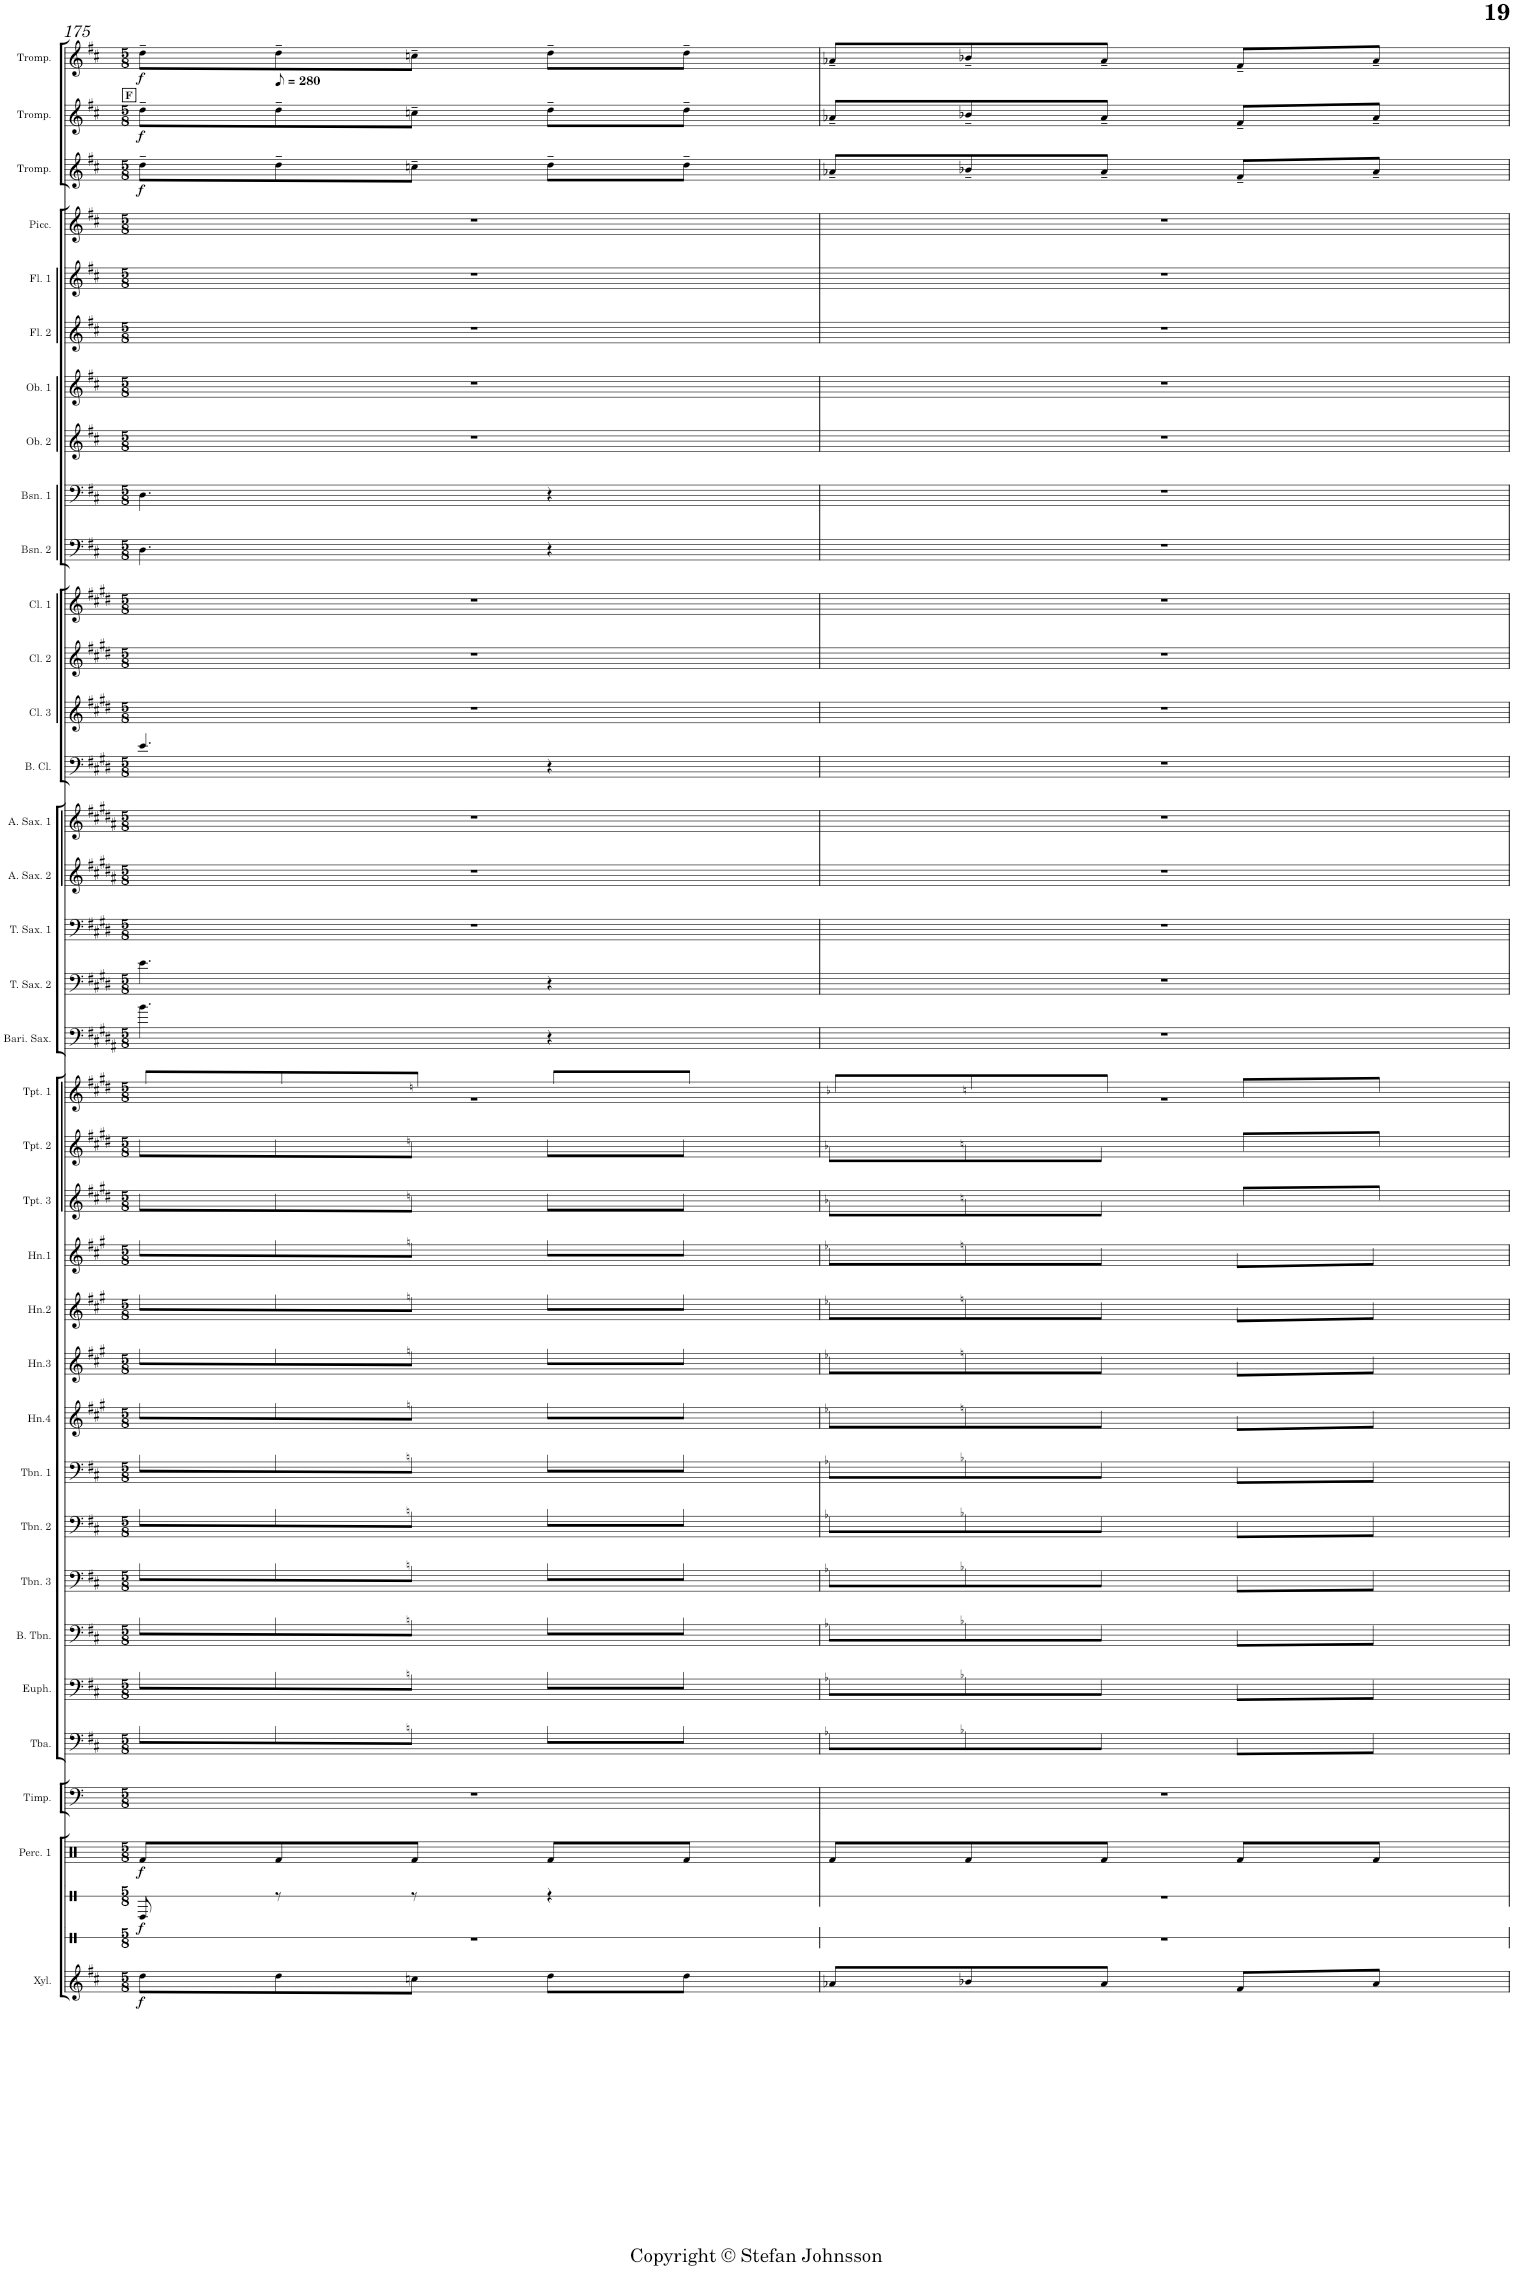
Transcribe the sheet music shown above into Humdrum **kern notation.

**kern	**dynam	**kern	**kern	**dynam	**kern	**dynam	**kern	**kern	**kern	**kern	**kern	**kern	**kern	**kern	**kern	**kern	**kern	**kern	**kern	**kern	**kern	**kern	**kern	**kern	**kern	**kern	**kern	**kern	**kern	**kern	**kern	**kern	**kern	**kern	**kern	**kern	**kern	**dynam	**kern	**dynam	**kern	**dynam
*part37	*part37	*part36	*part35	*part35	*part34	*part34	*part33	*part32	*part31	*part30	*part29	*part28	*part27	*part26	*part25	*part24	*part23	*part22	*part21	*part20	*part19	*part18	*part17	*part16	*part15	*part14	*part13	*part12	*part11	*part10	*part9	*part8	*part7	*part6	*part5	*part4	*part3	*part3	*part2	*part2	*part1	*part1
*staff37	*staff37	*staff36	*staff35	*staff35	*staff34	*staff34	*staff33	*staff32	*staff31	*staff30	*staff29	*staff28	*staff27	*staff26	*staff25	*staff24	*staff23	*staff22	*staff21	*staff20	*staff19	*staff18	*staff17	*staff16	*staff15	*staff14	*staff13	*staff12	*staff11	*staff10	*staff9	*staff8	*staff7	*staff6	*staff5	*staff4	*staff3	*staff3	*staff2	*staff2	*staff1	*staff1
*I"Percussion 4	*	*I"Tam-tam	*I"Bass Drum	*	*I"Percussion 1	*	*I"Timpani	*I"Tuba	*I"Euphonium	*I"Bass Trombone	*I"Trombone 3	*I"Trombone 2	*I"Trombone 1	*I"Horn 4 in F	*I"Horn 3 in F	*I"Horn 2 in F	*I"Horn 1 in F	*I"Trumpet in Bb 3	*I"Trumpet in Bb 2	*I"Trumpet in Bb 1	*I"Baritone Saxophone	*I"Tenor Saxophone 2	*I"Tenor Saxophone 1	*I"Alto Saxophone 2	*I"Alto Saxophone 1	*I"Bass Clarinet in Bb	*I"Clarinet in Bb 3	*I"Clarinet in Bb 2	*I"Clarinet in Bb 1	*I"Bassoon 2	*I"Bassoon 1	*I"Oboe 2	*I"Oboe 1	*I"Flute 2	*I"Flute 1	*I"Piccolo	*I"Solo Trumpet 3 in C	*	*I"Solo Trumpet 2 in C	*	*I"Solo Trumpet 1 in C	*
*I'Perc. 4	*	*I'T.-t.	*I'B. D.	*	*I'Perc. 1	*	*I'Timp.	*I'Tba.	*I'Euph.	*I'B. Tbn.	*I'Tbn. 3	*I'Tbn. 2	*I'Tbn. 1	*I'Hn.4	*I'Hn.3	*I'Hn.2	*I'Hn.1	*I'Tpt. 3	*I'Tpt. 2	*I'Tpt. 1	*I'Bari. Sax.	*I'T. Sax. 2	*I'T. Sax. 1	*I'A. Sax. 2	*I'A. Sax. 1	*I'B. Cl.	*I'Cl. 3	*I'Cl. 2	*I'Cl. 1	*I'Bsn. 2	*I'Bsn. 1	*I'Ob. 2	*I'Ob. 1	*I'Fl. 2	*I'Fl. 1	*I'Picc.	*	*	*	*	*	*
!!LO:PB:g=z
*clefG2	*	*clefX	*clefX	*	*clefX	*	*clefF4	*clefF4	*clefF4	*clefF4	*clefF4	*clefF4	*clefF4	*clefG2	*clefG2	*clefG2	*clefG2	*clefG2	*clefG2	*clefG2	*clefF4	*clefF4	*clefF4	*clefG2	*clefG2	*clefF4	*clefG2	*clefG2	*clefG2	*clefF4	*clefF4	*clefG2	*clefG2	*clefG2	*clefG2	*clefG2	*clefG2	*	*clefG2	*	*clefG2	*
*Trd-7c-12	*	*	*Trd1c2	*	*	*	*	*	*	*	*	*	*	*Trd4c7	*Trd4c7	*Trd4c7	*Trd4c7	*Trd1c2	*Trd1c2	*Trd1c2	*Trd12c21	*Trd8c14	*Trd8c14	*Trd5c9	*Trd5c9	*Trd8c14	*Trd1c2	*Trd1c2	*Trd1c2	*	*	*	*	*	*	*Trd-7c-12	*	*	*	*	*	*
*k[f#c#]	*	*k[]	*k[]	*	*k[]	*	*k[]	*k[f#c#]	*k[f#c#]	*k[f#c#]	*k[f#c#]	*k[f#c#]	*k[f#c#]	*k[f#c#g#]	*k[f#c#g#]	*k[f#c#g#]	*k[f#c#g#]	*k[f#c#g#d#]	*k[f#c#g#d#]	*k[f#c#g#d#]	*k[f#c#g#d#a#]	*k[f#c#g#d#]	*k[f#c#g#d#]	*k[f#c#g#d#a#]	*k[f#c#g#d#a#]	*k[f#c#g#d#]	*k[f#c#g#d#]	*k[f#c#g#d#]	*k[f#c#g#d#]	*k[f#c#]	*k[f#c#]	*k[f#c#]	*k[f#c#]	*k[f#c#]	*k[f#c#]	*k[f#c#]	*k[f#c#]	*	*k[f#c#]	*	*k[f#c#]	*
*D:	*	*	*	*	*	*	*	*D:	*D:	*D:	*D:	*D:	*D:	*A:	*A:	*A:	*A:	*E:	*E:	*E:	*B:	*E:	*E:	*B:	*B:	*E:	*E:	*E:	*E:	*D:	*D:	*D:	*D:	*D:	*D:	*D:	*D:	*	*D:	*	*D:	*
*M5/8	*	*M5/8	*M5/8	*	*M5/8	*	*M5/8	*M5/8	*M5/8	*M5/8	*M5/8	*M5/8	*M5/8	*M5/8	*M5/8	*M5/8	*M5/8	*M5/8	*M5/8	*M5/8	*M5/8	*M5/8	*M5/8	*M5/8	*M5/8	*M5/8	*M5/8	*M5/8	*M5/8	*M5/8	*M5/8	*M5/8	*M5/8	*M5/8	*M5/8	*M5/8	*M5/8	*	*M5/8	*	*M5/8	*
!!LO:REH:place=s1:b:B:cj:t=F
=175	=175	=175	=175	=175	=175	=175	=175	=175	=175	=175	=175	=175	=175	=175	=175	=175	=175	=175	=175	=175	=175	=175	=175	=175	=175	=175	=175	=175	=175	=175	=175	=175	=175	=175	=175	=175	=175	=175	=175	=175	=175	=175
*	*	*	*	*	*	*	*	*	*	*	*	*	*	*	*	*	*	*	*	*^	*	*	*	*	*	*	*	*	*	*	*	*	*	*	*	*	*	*	*	*	*	*
!	!LO:DY:b	!	!	!LO:DY:b	!	!LO:DY:b	!	!	!	!	!	!	!	!	!	!	!	!	!	!	!	!	!	!	!	!	!	!	!	!	!	!	!	!	!	!	!	!	!LO:DY:b	!	!LO:DY:b	!	!LO:DY:b
8dd\L	f	8%5r	8e/	f	8f/L	f	8%5r	8d\L	8d\L	8d\L	8d\L	8d\L	8d\L	8aa\L	8aa\L	8aa\L	8aa\L	8ee\L	8ee\L	8ee/L	8%5r	4.b\	4.e\	8%5r	8%5r	8%5r	4.e/	8%5r	8%5r	8%5r	4.D\	4.D\	8%5r	8%5r	8%5r	8%5r	8%5r	8dd~\L	f	8dd~\L	f	8dd~\L	f
*	*	*	*	*	*	*	*	*	*	*	*	*	*	*	*	*	*	*	*	*	*	*	*	*	*	*	*	*	*	*	*	*	*	*	*	*	*	*	*	*	*	*MM140	*
8dd\	.	.	8r	.	8f/	.	.	8d\	8d\	8d\	8d\	8d\	8d\	8aa\	8aa\	8aa\	8aa\	8ee\	8ee\	8ee/	.	.	.	.	.	.	.	.	.	.	.	.	.	.	.	.	.	8dd~\	.	8dd~\	.	8dd~\	.
8ccn\J	.	.	8r	.	8f/J	.	.	8cn\J	8cn\J	8cn\J	8cn\J	8cn\J	8cn\J	8ggn\J	8ggn\J	8ggn\J	8ggn\J	8ddn\J	8ddn\J	8ddn/J	.	.	.	.	.	.	.	.	.	.	.	.	.	.	.	.	.	8ccn~\J	.	8ccn~\J	.	8ccn~\J	.
8dd\L	.	.	4r	.	8f/L	.	.	8d\L	8d\L	8d\L	8d\L	8d\L	8d\L	8aa\L	8aa\L	8aa\L	8aa\L	8ee\L	8ee\L	8ee/L	.	4r	4r	.	.	.	4r	.	.	.	4r	4r	.	.	.	.	.	8dd~\L	.	8dd~\L	.	8dd~\L	.
8dd\J	.	.	.	.	8f/J	.	.	8d\J	8d\J	8d\J	8d\J	8d\J	8d\J	8aa\J	8aa\J	8aa\J	8aa\J	8ee\J	8ee\J	8ee/J	.	.	.	.	.	.	.	.	.	.	.	.	.	.	.	.	.	8dd~\J	.	8dd~\J	.	8dd~\J	.
=176	=176	=176	=176	=176	=176	=176	=176	=176	=176	=176	=176	=176	=176	=176	=176	=176	=176	=176	=176	=176	=176	=176	=176	=176	=176	=176	=176	=176	=176	=176	=176	=176	=176	=176	=176	=176	=176	=176	=176	=176	=176	=176	=176
8a-X/L	.	8%5r	8%5r	.	8f/L	.	8%5r	8A-X\L	8A-X\L	8A-X\L	8A-X\L	8A-X\L	8A-X\L	8ee-X\L	8ee-X\L	8ee-X\L	8ee-X\L	8b-X\L	8b-X\L	8b-X/L	8%5r	8%5r	8%5r	8%5r	8%5r	8%5r	8%5r	8%5r	8%5r	8%5r	8%5r	8%5r	8%5r	8%5r	8%5r	8%5r	8%5r	8a-X~/L	.	8a-X~/L	.	8a-X~/L	.
8b-X/	.	.	.	.	8f/	.	.	8B-X\	8B-X\	8B-X\	8B-X\	8B-X\	8B-X\	8ffn\	8ffn\	8ffn\	8ffn\	8ccn\	8ccn\	8ccn/	.	.	.	.	.	.	.	.	.	.	.	.	.	.	.	.	.	8b-X~/	.	8b-X~/	.	8b-X~/	.
8a-/J	.	.	.	.	8f/J	.	.	8A-\J	8A-\J	8A-\J	8A-\J	8A-\J	8A-\J	8ee-\J	8ee-\J	8ee-\J	8ee-\J	8b-\J	8b-\J	8b-/J	.	.	.	.	.	.	.	.	.	.	.	.	.	.	.	.	.	8a-~/J	.	8a-~/J	.	8a-~/J	.
8f#/L	.	.	.	.	8f/L	.	.	8F#\L	8F#\L	8F#\L	8F#\L	8F#\L	8F#\L	8cc#\L	8cc#\L	8cc#\L	8cc#\L	8g#/L	8g#/L	8g#/L	.	.	.	.	.	.	.	.	.	.	.	.	.	.	.	.	.	8f#~/L	.	8f#~/L	.	8f#~/L	.
8a-/J	.	.	.	.	8f/J	.	.	8A-\J	8A-\J	8A-\J	8A-\J	8A-\J	8A-\J	8ee-\J	8ee-\J	8ee-\J	8ee-\J	8b-/J	8b-/J	8b-/J	.	.	.	.	.	.	.	.	.	.	.	.	.	.	.	.	.	8a-~/J	.	8a-~/J	.	8a-~/J	.
*	*	*	*	*	*	*	*	*	*	*	*	*	*	*	*	*	*	*	*	*v	*v	*	*	*	*	*	*	*	*	*	*	*	*	*	*	*	*	*	*	*	*	*	*
=	=	=	=	=	=	=	=	=	=	=	=	=	=	=	=	=	=	=	=	=	=	=	=	=	=	=	=	=	=	=	=	=	=	=	=	=	=	=	=	=	=	=
*-	*-	*-	*-	*-	*-	*-	*-	*-	*-	*-	*-	*-	*-	*-	*-	*-	*-	*-	*-	*-	*-	*-	*-	*-	*-	*-	*-	*-	*-	*-	*-	*-	*-	*-	*-	*-	*-	*-	*-	*-	*-	*-
